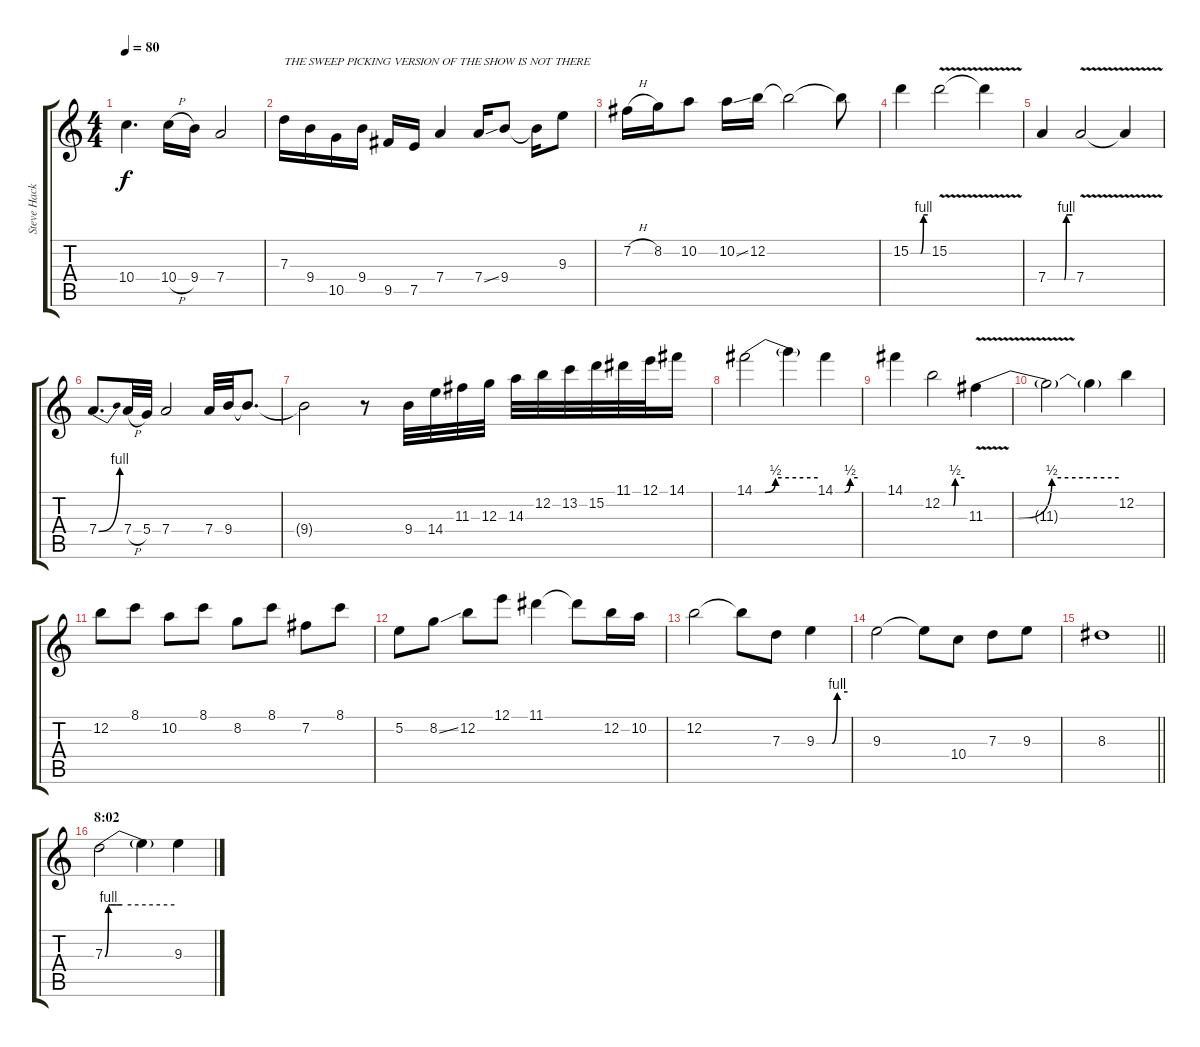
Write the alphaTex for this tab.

\track ("Steve Hackett (electric guitar)" "Steve Hack") {instrument overdrivenguitar}
\staff {score tabs}
\tuning (E4 B3 G3 D3 A2 E2) {hide}
\ts (4 4)
\tempo 80
\clef g2
\ks c
10.4.4{d dy f} 10.4{h}.16 9.4.16 7.4.2 |
7.3.16{txt "THE SWEEP PICKING VERSION OF THE SHOW IS NOT THERE"} 9.4.16 10.5.16 9.4.16 9.5.16 7.5.16 7.4.4 7.4{ss}.16 9.4.8 9.4{t}.16 9.3.8 |
7.2{h}.16 8.2.16 10.2.8 10.2{ss}.16 12.2.16 12.2{t}.2 12.2{t}.8 |
15.2{be (custom 0 0 35 0 45 4 60 4)}.4 15.2{v}.2 15.2{t}.4 |
7.4{be (custom 0 0 40 0 45 4 60 4)}.4 7.4{v}.2 7.4{t}.4 |
7.4{be (bend 0 0 60 4)}.8{d} 7.4{h}.32 5.4.32 7.4.2 7.4.32 9.4.32 9.4{t}.8{d} |
9.4{t}.2 r.8 9.4.32 14.4.32 11.3.32 12.3.32 14.3.32 12.2.32 13.2.32 15.2.32 11.1.32 12.1.32 14.1.16 |
14.1{be (custom 0 0 10 0 20 2 60 2)}.2 14.1{t}.4 14.1{be (custom 0 0 25 0 40 2 60 2)}.4 |
14.1.4 12.2{be (custom 0 0 30 0 35 2 60 2)}.2 11.3{be (custom 0 0 15 0 30 2 60 2) v}.4 |
11.3{t}.2 11.3{t}.4 12.2.4 |
12.2.8 8.1.8 10.2.8 8.1.8 8.2.8 8.1.8 7.2.8 8.1.8 |
5.2.8 8.2{ss}.8 12.2.8 12.1.8 11.1.4 11.1{t}.8 12.2.16 10.2.16 |
12.2.2 12.2{t}.8 7.3.8 9.3{be (custom 0 0 30 0 40 4 60 4)}.4 |
9.3.2 9.3{t}.8 10.4.8 7.3.8 9.3.8 |
\barLineRight lightlight
8.3.1 |
\section ("" "8:02")
7.3{be (custom 0 0 3 4 5 4 10 4 15 4 60 4)}.2 7.3{t}.4 9.3{ss}.4
